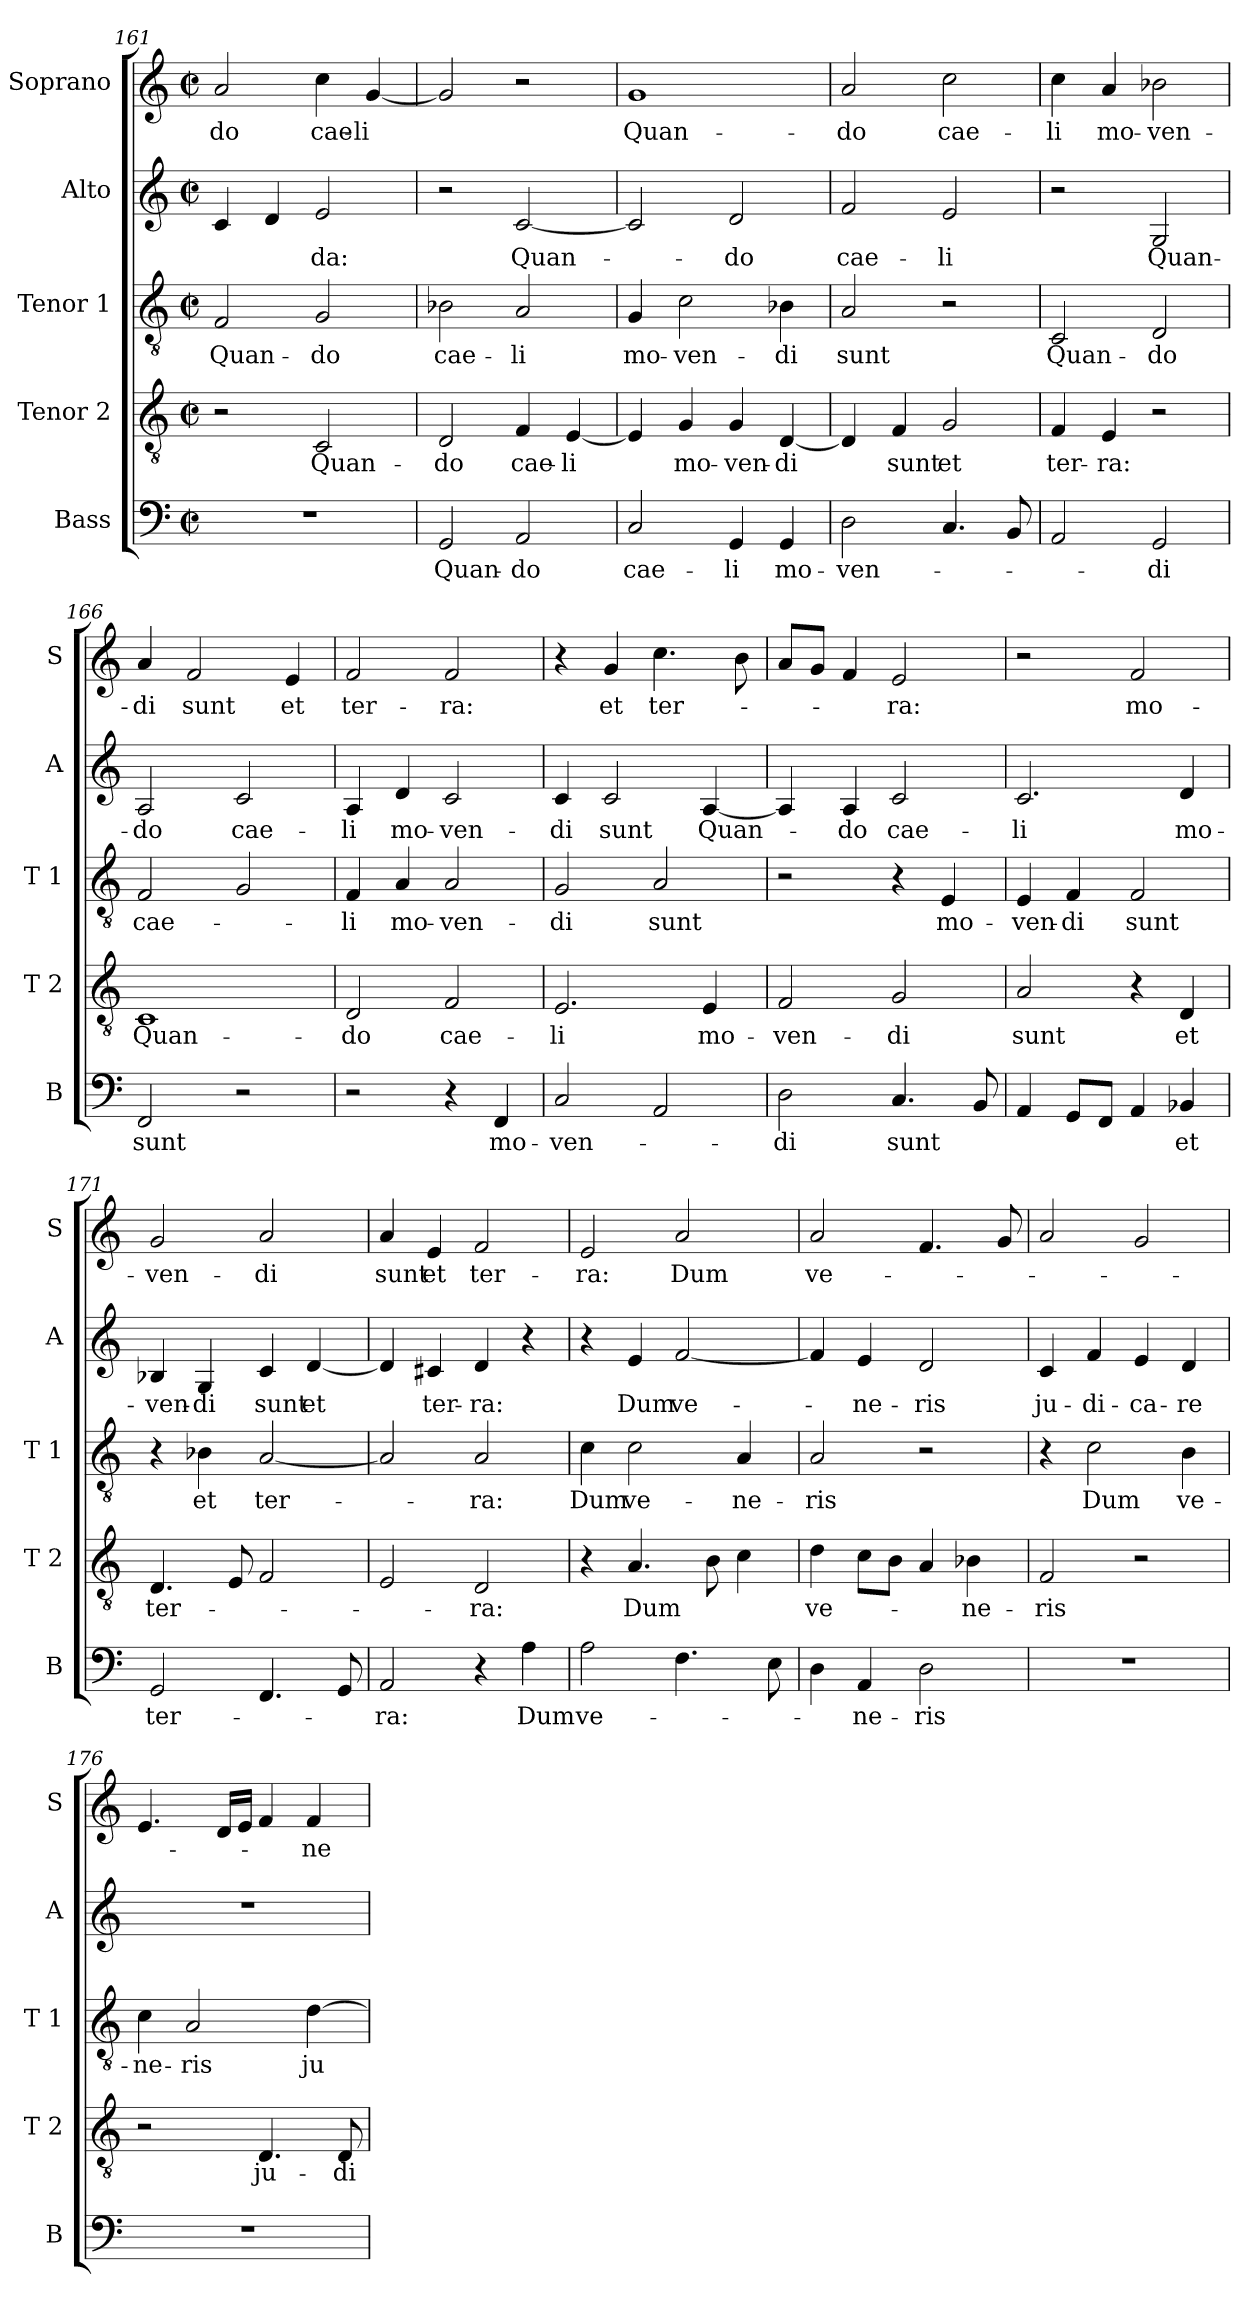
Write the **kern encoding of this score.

**kern	**text	**kern	**text	**kern	**text	**kern	**text	**kern	**text
*part5	*part5	*part4	*part4	*part3	*part3	*part2	*part2	*part1	*part1
*staff5	*staff5	*staff4	*staff4	*staff3	*staff3	*staff2	*staff2	*staff1	*staff1
*I"Bass	*	*I"Tenor 2	*	*I"Tenor 1	*	*I"Alto	*	*I"Soprano	*
*I'B	*	*I'T 2	*	*I'T 1	*	*I'A	*	*I'S	*
*clefF4	*	*clefGv2	*	*clefGv2	*	*clefG2	*	*clefG2	*
*k[]	*	*k[]	*	*k[]	*	*k[]	*	*k[]	*
*C:	*	*C:	*	*C:	*	*C:	*	*C:	*
*M2/2	*	*M2/2	*	*M2/2	*	*M2/2	*	*M2/2	*
*met(c|)	*	*met(c|)	*	*met(c|)	*	*met(c|)	*	*met(c|)	*
=161	=161	=161	=161	=161	=161	=161	=161	=161	=161
!	!	!	!	!	!LO:LY:b	!	!	!	!LO:LY:b
1r	.	2r	.	2F/	Quan-	4c/	.	2a/	-do
.	.	.	.	.	.	4d/	.	.	.
!	!	!	!LO:LY:b	!	!LO:LY:b	!	!LO:LY:b	!	!LO:LY:b
.	.	2C/	Quan-	2G/	-do	2e/	-da:	4cc\	cae-
!	!	!	!	!	!	!	!	!	!LO:LY:b
.	.	.	.	.	.	.	.	[4g/	-li
=162	=162	=162	=162	=162	=162	=162	=162	=162	=162
!	!LO:LY:b	!	!LO:LY:b	!	!LO:LY:b	!	!	!	!
2GG/	Quan-	2D/	-do	2B-X\	cae-	2r	.	2g/]	.
!	!LO:LY:b	!	!LO:LY:b	!	!LO:LY:b	!	!LO:LY:b	!	!
2AA/	-do	4F/	cae-	2A/	-li	[2c/	Quan-	2r	.
!	!	!	!LO:LY:b	!	!	!	!	!	!
.	.	[4E/	-li	.	.	.	.	.	.
!!LO:LB:g=z
=163	=163	=163	=163	=163	=163	=163	=163	=163	=163
!	!LO:LY:b	!	!	!	!LO:LY:b	!	!	!	!LO:LY:b
2C/	cae-	4E/]	.	4G/	mo-	2c/]	.	1g	Quan-
!	!	!	!LO:LY:b	!	!LO:LY:b	!	!	!	!
.	.	4G/	mo-	2c\	-ven-	.	.	.	.
!	!LO:LY:b	!	!LO:LY:b	!	!	!	!LO:LY:b	!	!
4GG/	-li	4G/	-ven-	.	.	2d/	-do	.	.
!	!LO:LY:b	!	!LO:LY:b	!	!LO:LY:b	!	!	!	!
4GG/	mo-	[4D/	-di	4B-X\	-di	.	.	.	.
=164	=164	=164	=164	=164	=164	=164	=164	=164	=164
!	!LO:LY:b	!	!	!	!LO:LY:b	!	!LO:LY:b	!	!LO:LY:b
2D\	-ven-	4D/]	.	2A/	sunt	2f/	cae-	2a/	-do
!	!	!	!LO:LY:b	!	!	!	!	!	!
.	.	4F/	sunt	.	.	.	.	.	.
!	!	!	!LO:LY:b	!	!	!	!LO:LY:b	!	!LO:LY:b
4.C/	.	2G/	et	2r	.	2e/	-li	2cc\	cae-
8BB/	.	.	.	.	.	.	.	.	.
=165	=165	=165	=165	=165	=165	=165	=165	=165	=165
!	!	!	!LO:LY:b	!	!LO:LY:b	!	!	!	!LO:LY:b
2AA/	.	4F/	ter-	2C/	Quan-	2r	.	4cc\	-li
!	!	!	!LO:LY:b	!	!	!	!	!	!LO:LY:b
.	.	4E/	-ra:	.	.	.	.	4a/	mo-
!	!LO:LY:b	!	!	!	!LO:LY:b	!	!LO:LY:b	!	!LO:LY:b
2GG/	-di	2r	.	2D/	-do	2G/	Quan-	2b-X\	-ven-
=166	=166	=166	=166	=166	=166	=166	=166	=166	=166
!	!LO:LY:b	!	!LO:LY:b	!	!LO:LY:b	!	!LO:LY:b	!	!LO:LY:b
2FF/	sunt	1C	Quan-	2F/	cae-	2A/	-do	4a/	-di
!	!	!	!	!	!	!	!	!	!LO:LY:b
.	.	.	.	.	.	.	.	2f/	sunt
!	!	!	!	!	!	!	!LO:LY:b	!	!
2r	.	.	.	2G/	.	2c/	cae-	.	.
!	!	!	!	!	!	!	!	!	!LO:LY:b
.	.	.	.	.	.	.	.	4e/	et
=167	=167	=167	=167	=167	=167	=167	=167	=167	=167
!	!	!	!LO:LY:b	!	!LO:LY:b	!	!LO:LY:b	!	!LO:LY:b
2r	.	2D/	-do	4F/	-li	4A/	-li	2f/	ter-
!	!	!	!	!	!LO:LY:b	!	!LO:LY:b	!	!
.	.	.	.	4A/	mo-	4d/	mo-	.	.
!	!	!	!LO:LY:b	!	!LO:LY:b	!	!LO:LY:b	!	!LO:LY:b
4r	.	2F/	cae-	2A/	-ven-	2c/	-ven-	2f/	-ra:
!	!LO:LY:b	!	!	!	!	!	!	!	!
4FF/	mo-	.	.	.	.	.	.	.	.
=168	=168	=168	=168	=168	=168	=168	=168	=168	=168
!	!LO:LY:b	!	!LO:LY:b	!	!LO:LY:b	!	!LO:LY:b	!	!
2C/	-ven-	2.E/	-li	2G/	-di	4c/	-di	4r	.
!	!	!	!	!	!	!	!LO:LY:b	!	!LO:LY:b
.	.	.	.	.	.	2c/	sunt	4g/	et
!	!	!	!	!	!LO:LY:b	!	!	!	!LO:LY:b
2AA/	.	.	.	2A/	sunt	.	.	4.cc\	ter-
!	!	!	!LO:LY:b	!	!	!	!LO:LY:b	!	!
.	.	4E/	mo-	.	.	[4A/	Quan-	.	.
.	.	.	.	.	.	.	.	8b\	.
=169	=169	=169	=169	=169	=169	=169	=169	=169	=169
!	!LO:LY:b	!	!LO:LY:b	!	!	!	!	!	!
2D\	-di	2F/	-ven-	2r	.	4A/]	.	8a/L	.
.	.	.	.	.	.	.	.	8g/J	.
!	!	!	!	!	!	!	!LO:LY:b	!	!
.	.	.	.	.	.	4A/	-do	4f/	.
!	!LO:LY:b	!	!LO:LY:b	!	!	!	!LO:LY:b	!	!LO:LY:b
4.C/	sunt	2G/	-di	4r	.	2c/	cae-	2e/	-ra:
!	!	!	!	!	!LO:LY:b	!	!	!	!
.	.	.	.	4E/	mo-	.	.	.	.
8BB/	.	.	.	.	.	.	.	.	.
!!LO:PB:g=z
=170	=170	=170	=170	=170	=170	=170	=170	=170	=170
!	!	!	!LO:LY:b	!	!LO:LY:b	!	!LO:LY:b	!	!
4AA/	.	2A/	sunt	4E/	-ven-	2.c/	-li	2r	.
!	!	!	!	!	!LO:LY:b	!	!	!	!
8GG/L	.	.	.	4F/	-di	.	.	.	.
8FF/J	.	.	.	.	.	.	.	.	.
!	!	!	!	!	!LO:LY:b	!	!	!	!LO:LY:b
4AA/	.	4r	.	2F/	sunt	.	.	2f/	mo-
!	!LO:LY:b	!	!LO:LY:b	!	!	!	!LO:LY:b	!	!
4BB-X/	et	4D/	et	.	.	4d/	mo-	.	.
=171	=171	=171	=171	=171	=171	=171	=171	=171	=171
!	!LO:LY:b	!	!LO:LY:b	!	!	!	!LO:LY:b	!	!LO:LY:b
2GG/	ter-	4.D/	ter-	4r	.	4B-X/	-ven-	2g/	-ven-
!	!	!	!	!	!LO:LY:b	!	!LO:LY:b	!	!
.	.	.	.	4B-X\	et	4G/	-di	.	.
.	.	8E/	.	.	.	.	.	.	.
!	!	!	!	!	!LO:LY:b	!	!LO:LY:b	!	!LO:LY:b
4.FF/	.	2F/	.	[2A/	ter-	4c/	sunt	2a/	-di
!	!	!	!	!	!	!	!LO:LY:b	!	!
.	.	.	.	.	.	[4d/	et	.	.
8GG/	.	.	.	.	.	.	.	.	.
=172	=172	=172	=172	=172	=172	=172	=172	=172	=172
!	!LO:LY:b	!	!	!	!	!	!	!	!LO:LY:b
2AA/	-ra:	2E/	.	2A/]	.	4d/]	.	4a/	sunt
!	!	!	!	!	!	!	!LO:LY:b	!	!LO:LY:b
.	.	.	.	.	.	4c#X/	ter-	4e/	et
!	!	!	!LO:LY:b	!	!LO:LY:b	!	!LO:LY:b	!	!LO:LY:b
4r	.	2D/	-ra:	2A/	-ra:	4d/	-ra:	2f/	ter-
!	!LO:LY:b	!	!	!	!	!	!	!	!
4A\	Dum	.	.	.	.	4r	.	.	.
=173	=173	=173	=173	=173	=173	=173	=173	=173	=173
!	!LO:LY:b	!	!	!	!LO:LY:b	!	!	!	!LO:LY:b
2A\	ve-	4r	.	4c\	Dum	4r	.	2e/	-ra:
!	!	!	!LO:LY:b	!	!LO:LY:b	!	!LO:LY:b	!	!
.	.	4.A/	Dum	2c\	ve-	4e/	Dum	.	.
!	!	!	!	!	!	!	!LO:LY:b	!	!LO:LY:b
4.F\	.	.	.	.	.	[2f/	ve-	2a/	Dum
.	.	8B\	.	.	.	.	.	.	.
!	!	!	!	!	!LO:LY:b	!	!	!	!
.	.	4c\	.	4A/	-ne-	.	.	.	.
8E\	.	.	.	.	.	.	.	.	.
=174	=174	=174	=174	=174	=174	=174	=174	=174	=174
!	!	!	!LO:LY:b	!	!LO:LY:b	!	!	!	!LO:LY:b
4D\	.	4d\	ve-	2A/	-ris	4f/]	.	2a/	ve-
!	!LO:LY:b	!	!	!	!	!	!LO:LY:b	!	!
4AA/	-ne-	8c\L	.	.	.	4e/	-ne-	.	.
.	.	8B\J	.	.	.	.	.	.	.
!	!LO:LY:b	!	!	!	!	!	!LO:LY:b	!	!
2D\	-ris	4A/	.	2r	.	2d/	-ris	4.f/	.
!	!	!	!LO:LY:b	!	!	!	!	!	!
.	.	4B-X\	-ne-	.	.	.	.	.	.
.	.	.	.	.	.	.	.	8g/	.
=175	=175	=175	=175	=175	=175	=175	=175	=175	=175
!	!	!	!LO:LY:b	!	!	!	!LO:LY:b	!	!
1r	.	2F/	-ris	4r	.	4c/	ju-	2a/	.
!	!	!	!	!	!LO:LY:b	!	!LO:LY:b	!	!
.	.	.	.	2c\	Dum	4f/	-di-	.	.
!	!	!	!	!	!	!	!LO:LY:b	!	!
.	.	2r	.	.	.	4e/	-ca-	2g/	.
!	!	!	!	!	!LO:LY:b	!	!LO:LY:b	!	!
.	.	.	.	4B\	ve-	4d/	-re	.	.
=176	=176	=176	=176	=176	=176	=176	=176	=176	=176
!	!	!	!	!	!LO:LY:b	!	!	!	!
1r	.	2r	.	4c\	-ne-	1r	.	4.e/	.
!	!	!	!	!	!LO:LY:b	!	!	!	!
.	.	.	.	2A/	-ris	.	.	.	.
.	.	.	.	.	.	.	.	16d/LL	.
.	.	.	.	.	.	.	.	16e/JJ	.
!	!	!	!LO:LY:b	!	!	!	!	!	!
.	.	4.D/	ju-	.	.	.	.	4f/	.
!	!	!	!	!	!LO:LY:b	!	!	!	!LO:LY:b
.	.	.	.	[4d\	ju-	.	.	4f/	-ne-
!	!	!	!LO:LY:b	!	!	!	!	!	!
.	.	8D/	-di-	.	.	.	.	.	.
=	=	=	=	=	=	=	=	=	=
*-	*-	*-	*-	*-	*-	*-	*-	*-	*-
